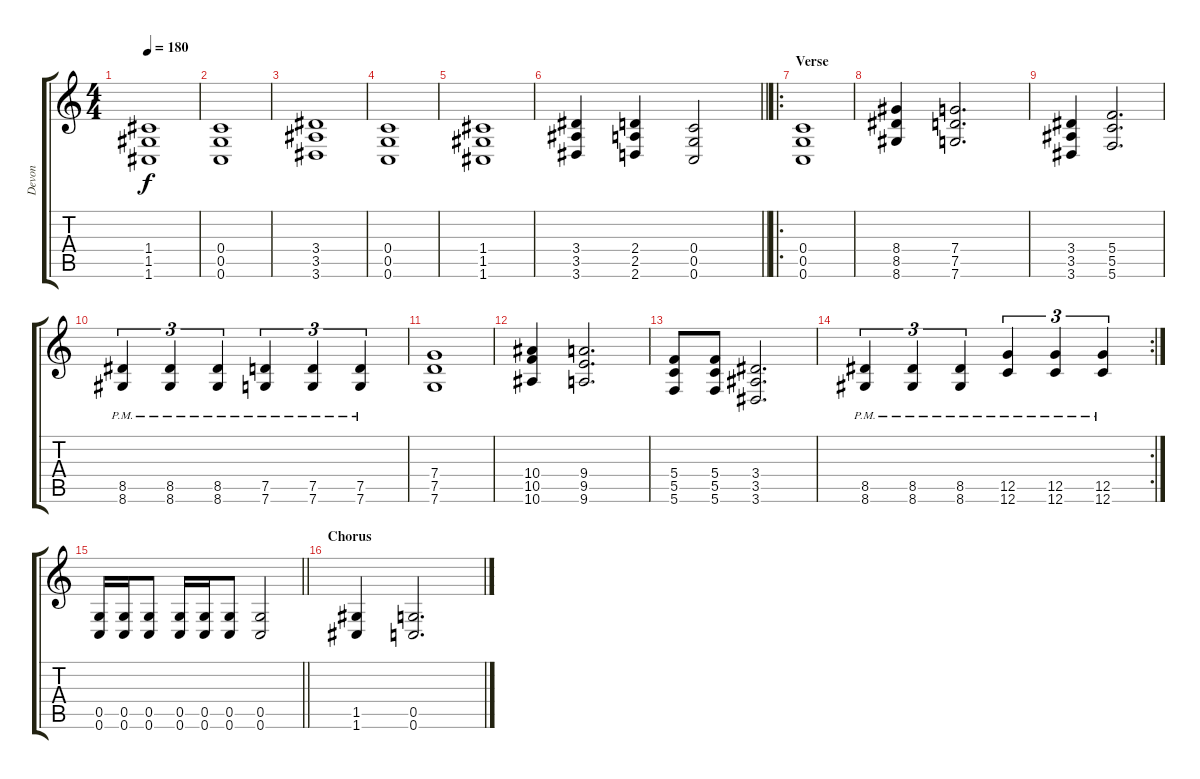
\track ("Devon" "Devon") {instrument distortionguitar}
\staff {score tabs}
\tuning (D4 A3 F3 C3 G2 C2) {hide}
\ts (4 4)
\tempo 180
\clef g2
\ks c
(1.4 1.5 1.6).1{dy f} |
(0.4 0.5 0.6).1 |
(3.4 3.5 3.6).1 |
(0.4 0.5 0.6).1 |
(1.4 1.5 1.6).1 |
\barLineRight lightlight
(3.4 3.5 3.6).4 (2.4 2.5 2.6).4 (0.4 0.5 0.6).2 |
\ro
\section ("" "Verse")
(0.4 0.5 0.6).1 |
(8.4 8.5 8.6).4 (7.4 7.5 7.6).2{d} |
(3.4 3.5 3.6).4 (5.4 5.5 5.6).2{d} |
(8.5 8.6{pm}).4{tu (3 2)} (8.5 8.6{pm}).4{tu (3 2)} (8.5 8.6{pm}).4{tu (3 2)} (7.5{pm} 7.6{pm}).4{tu (3 2)} (7.5{pm} 7.6{pm}).4{tu (3 2)} (7.5{pm} 7.6{pm}).4{tu (3 2)} |
(7.4 7.5 7.6).1 |
(10.4 10.5 10.6).4 (9.4 9.5 9.6).2{d} |
(5.4 5.5 5.6).8 (5.4 5.5 5.6).8 (3.4 3.5 3.6).2{d} |
\rc 2
(8.5{pm} 8.6{pm}).4{tu (3 2)} (8.5{pm} 8.6{pm}).4{tu (3 2)} (8.5{pm} 8.6{pm}).4{tu (3 2)} (12.5{pm} 12.6{pm}).4{tu (3 2)} (12.5{pm} 12.6{pm}).4{tu (3 2)} (12.5{pm} 12.6{pm}).4{tu (3 2)} |
\barLineRight lightlight
(0.5 0.6).16 (0.5 0.6).16 (0.5 0.6).8 (0.5 0.6).16 (0.5 0.6).16 (0.5 0.6).8 (0.5 0.6).2 |
\section ("" "Chorus")
(1.5 1.6).4 (0.5 0.6).2{d}
